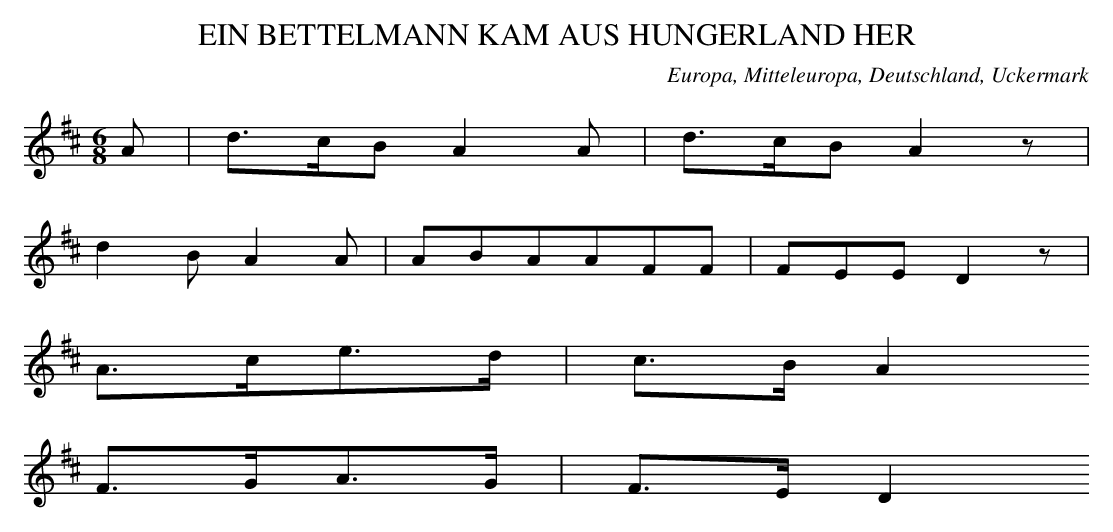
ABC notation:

X:1
T: EIN BETTELMANN KAM AUS HUNGERLAND HER
O: Europa, Mitteleuropa, Deutschland, Uckermark
M: 6/8
L: 1/16
K: D
A2 | d3cB2A4A2 | d3cB2A4z2 |
d4B2A4A2 | A2B2A2A2F2F2 | F2E2E2D4z2 |
A3ce3d | c3BA4
F3GA3G | F3ED4
